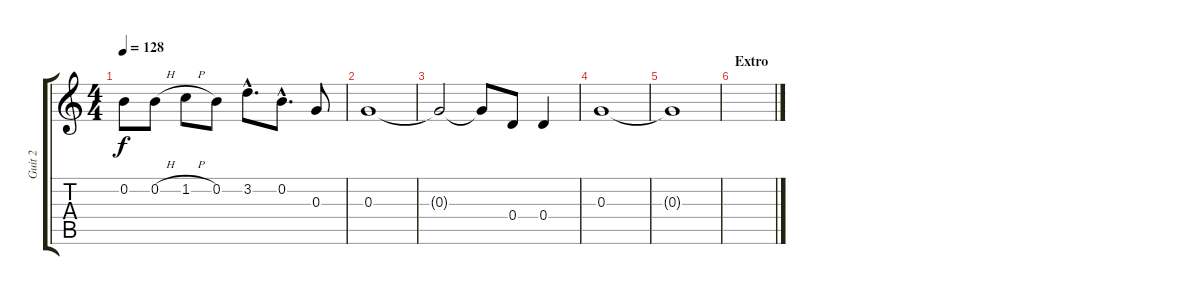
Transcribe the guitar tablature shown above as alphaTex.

\track ("Guit 2" "Guit 2") {instrument electricguitarjazz}
\staff {score tabs}
\tuning (E4 B3 G3 D3 A2 E2) {hide}
\ts (4 4)
\tempo 128
\clef g2
\ks c
0.2{t}.8{dy f} 0.2{h}.8 1.2{h}.8 0.2.8 3.2{hac}.8{d} 0.2{hac}.8{d} 0.3.8 |
0.3.1 |
0.3{t}.2 0.3{t}.8 0.4.8 0.4.4 |
0.3.1 |
0.3{t}.1{volume 0} |
\section ("" "Extro")
